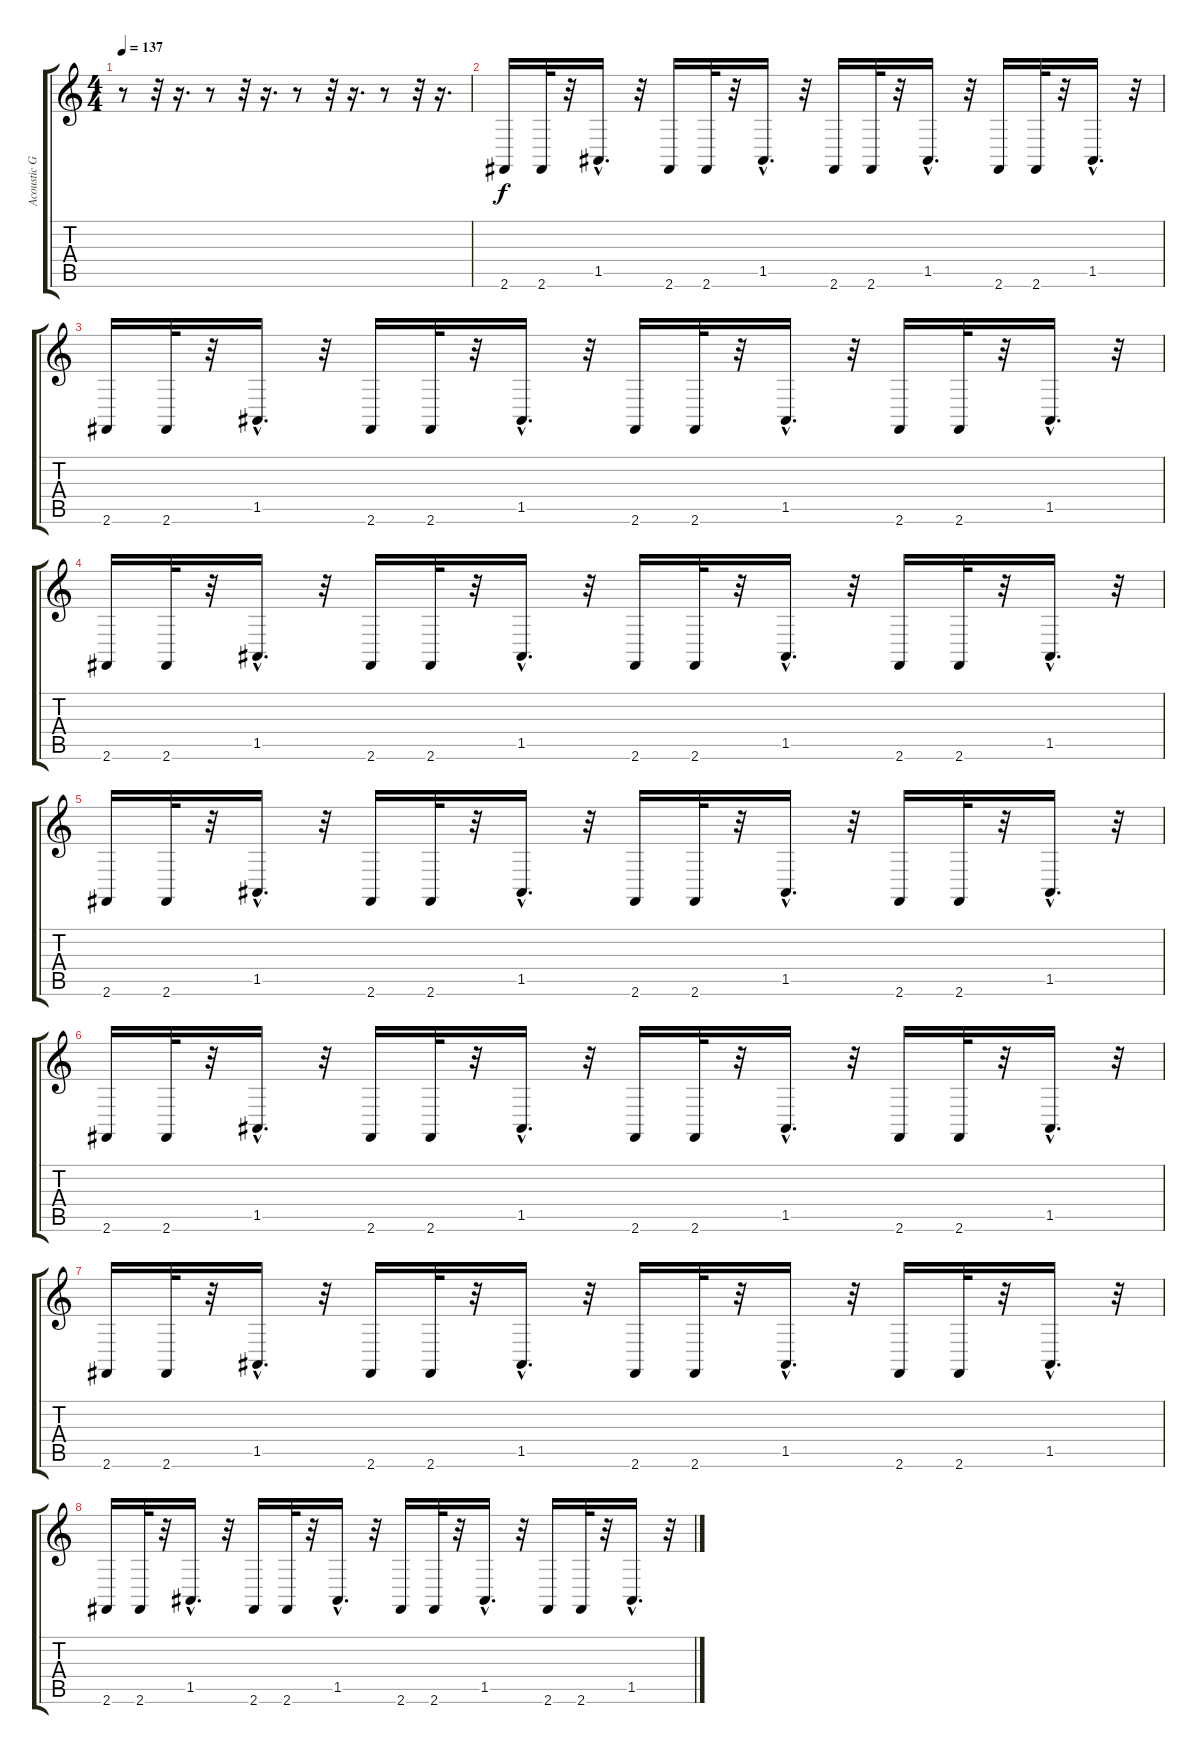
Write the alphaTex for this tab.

\track ("Acoustic Guitar" "Acoustic G") {instrument rockorgan}
\staff {score tabs}
\tuning (E4 B3 G3 D3 A2 E2) {hide}
\ts (4 4)
\tempo 137
\clef g2
\ks c
r.8{dy f} r.32 r.16{d} r.8 r.32 r.16{d} r.8 r.32 r.16{d} r.8 r.32 r.16{d} |
2.6.16 2.6.32 r.32 1.5{hac}.16{d} r.32 2.6.16 2.6.32 r.32 1.5{hac}.16{d} r.32 2.6.16 2.6.32 r.32 1.5{hac}.16{d} r.32 2.6.16 2.6.32 r.32 1.5{hac}.16{d} r.32 |
2.6.16 2.6.32 r.32 1.5{hac}.16{d} r.32 2.6.16 2.6.32 r.32 1.5{hac}.16{d} r.32 2.6.16 2.6.32 r.32 1.5{hac}.16{d} r.32 2.6.16 2.6.32 r.32 1.5{hac}.16{d} r.32 |
2.6.16 2.6.32 r.32 1.5{hac}.16{d} r.32 2.6.16 2.6.32 r.32 1.5{hac}.16{d} r.32 2.6.16 2.6.32 r.32 1.5{hac}.16{d} r.32 2.6.16 2.6.32 r.32 1.5{hac}.16{d} r.32 |
2.6.16 2.6.32 r.32 1.5{hac}.16{d} r.32 2.6.16 2.6.32 r.32 1.5{hac}.16{d} r.32 2.6.16 2.6.32 r.32 1.5{hac}.16{d} r.32 2.6.16 2.6.32 r.32 1.5{hac}.16{d} r.32 |
2.6.16 2.6.32 r.32 1.5{hac}.16{d} r.32 2.6.16 2.6.32 r.32 1.5{hac}.16{d} r.32 2.6.16 2.6.32 r.32 1.5{hac}.16{d} r.32 2.6.16 2.6.32 r.32 1.5{hac}.16{d} r.32 |
2.6.16 2.6.32 r.32 1.5{hac}.16{d} r.32 2.6.16 2.6.32 r.32 1.5{hac}.16{d} r.32 2.6.16 2.6.32 r.32 1.5{hac}.16{d} r.32 2.6.16 2.6.32 r.32 1.5{hac}.16{d} r.32 |
2.6.16 2.6.32 r.32 1.5{hac}.16{d} r.32 2.6.16 2.6.32 r.32 1.5{hac}.16{d} r.32 2.6.16 2.6.32 r.32 1.5{hac}.16{d} r.32 2.6.16 2.6.32 r.32 1.5{hac}.16{d} r.32
